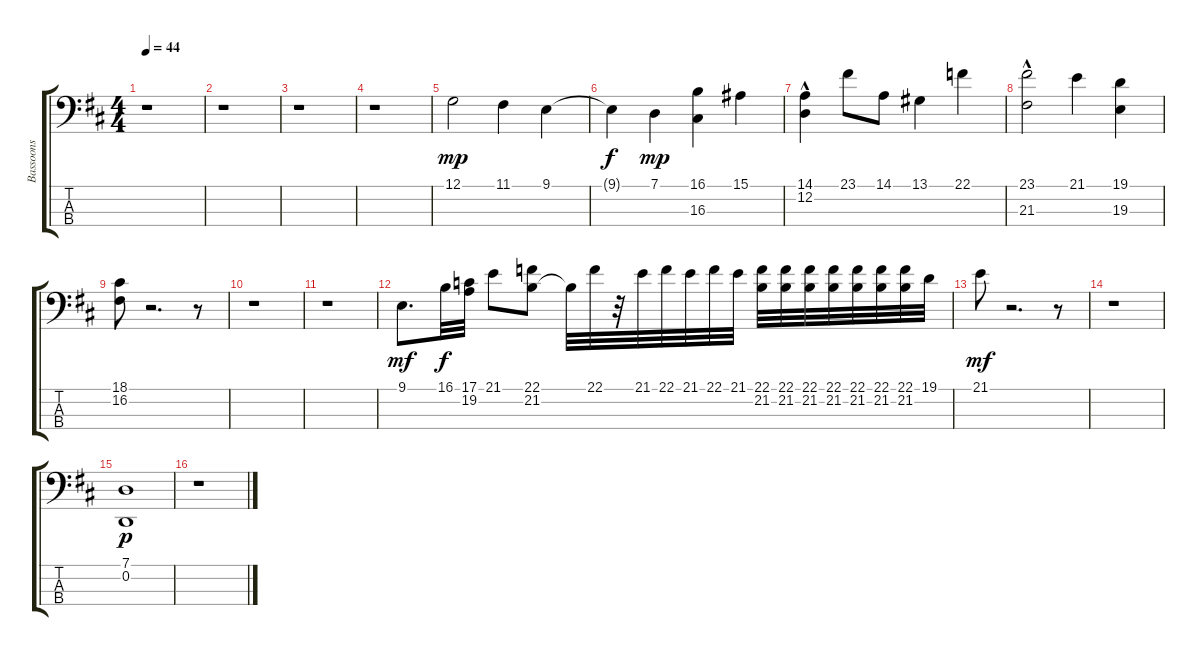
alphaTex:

\track ("Bassoons" "Bassoons") {instrument bassoon}
\staff {score tabs}
\tuning (G2 D2 A1 E1) {hide}
\ts (4 4)
\tempo 44
\clef f4
\ks d
r.1{dy mp} |
r.1 |
r.1 |
r.1 |
12.1.2{instrument bassoon} 11.1.4 9.1.4 |
9.1{t}.4{dy f} 7.1.4{dy mp} (16.1 16.3).4 15.1.4 |
(14.1 12.2{hac}).4 23.1.8 14.1.8 13.1.4 22.1.4 |
(23.1 21.3{hac}).2 21.1.4 (19.1 19.3).4 |
(18.1 16.2).8 r.2{d} r.8 |
r.1 |
r.1 |
9.1.8{d dy mf} 16.1.32{dy f} (17.1 19.2).32 21.1.8 (22.1 21.2).8 21.2{t}.32 22.1.32 r.32 21.1.32 22.1.32 21.1.32 22.1.32 21.1.32 (22.1 21.2).32 (22.1 21.2).32 (22.1 21.2).32 (22.1 21.2).32 (22.1 21.2).32 (22.1 21.2).32 (22.1 21.2).32 19.1.32 |
21.1.8{dy mf} r.2{d} r.8 |
r.1 |
(7.1 0.2).1{dy p} |
r.1
